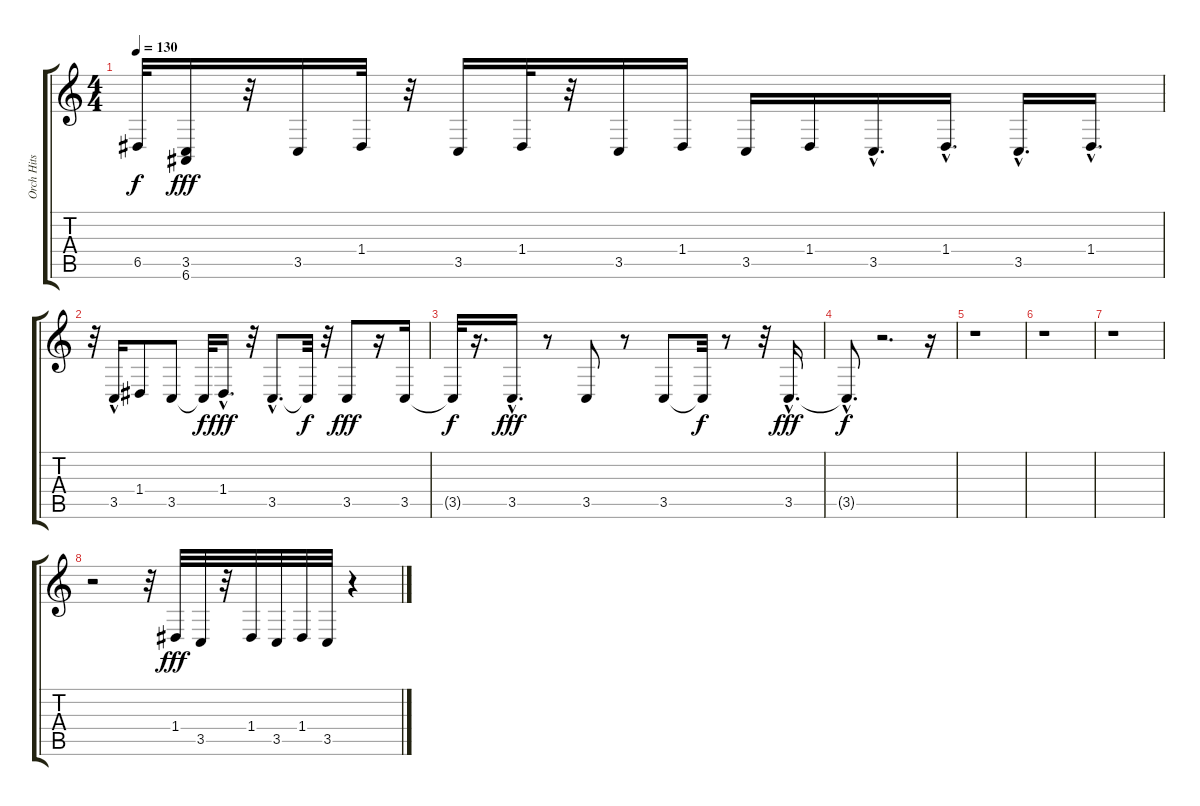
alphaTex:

\track ("Orch Hits       " "Orch Hits ") {instrument orchestrahit}
\staff {score tabs}
\tuning (E4 B3 G3 D3 A2 E2) {hide}
\ts (4 4)
\tempo 130
\clef g2
\ks c
6.5{t}.32{dy f} (3.5 6.6).16{dy fff} r.32 3.5.16 1.4.32 r.32 3.5.16 1.4.32 r.32 3.5.16 1.4.16 3.5.16 1.4.16 3.5{hac}.16{d} 1.4{hac}.16{d} 3.5{hac}.16{d} 1.4{hac}.16{d} |
r.32 3.5{hac}.16 1.4.8 3.5.8 3.5{t}.32{dy f} 1.4{hac}.16{d dy fff} r.32 3.5{hac}.8{d} 3.5{t}.32{dy f} r.32 3.5.8{dy fff} r.16 3.5.16 |
3.5{t}.32{dy f} r.16{d} 3.5{hac}.16{d dy fff} r.8 3.5.8 r.8 3.5.8 3.5{t}.32{dy f} r.8 r.32 3.5{hac}.16{d dy fff} |
3.5{hac t}.8{d dy f} r.2{d} r.16 |
r.1 |
r.1 |
r.1 |
r.2 r.32 1.4.32{dy fff} 3.5.32 r.32 1.4.32 3.5.32 1.4.32 3.5.32 r.4
